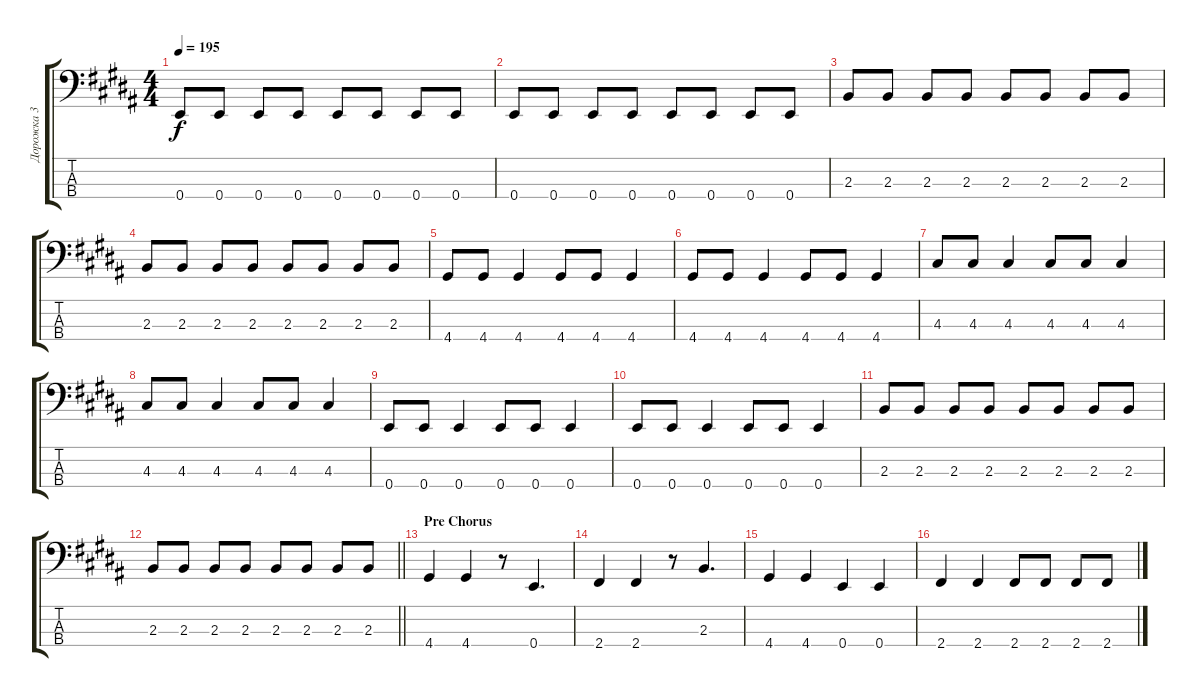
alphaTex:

\track ("Дорожка 3" "Дорожка 3") {instrument electricbassfinger}
\staff {score tabs}
\tuning (G2 D2 A1 E1) {hide}
\ts (4 4)
\tempo 195
\clef f4
\ks b
0.4.8{dy f} 0.4.8 0.4.8 0.4.8 0.4.8 0.4.8 0.4.8 0.4.8 |
0.4.8 0.4.8 0.4.8 0.4.8 0.4.8 0.4.8 0.4.8 0.4.8 |
2.3.8 2.3.8 2.3.8 2.3.8 2.3.8 2.3.8 2.3.8 2.3.8 |
2.3.8 2.3.8 2.3.8 2.3.8 2.3.8 2.3.8 2.3.8 2.3.8 |
4.4.8 4.4.8 4.4.4 4.4.8 4.4.8 4.4.4 |
4.4.8 4.4.8 4.4.4 4.4.8 4.4.8 4.4.4 |
4.3.8 4.3.8 4.3.4 4.3.8 4.3.8 4.3.4 |
4.3.8 4.3.8 4.3.4 4.3.8 4.3.8 4.3.4 |
0.4.8 0.4.8 0.4.4 0.4.8 0.4.8 0.4.4 |
0.4.8 0.4.8 0.4.4 0.4.8 0.4.8 0.4.4 |
2.3.8 2.3.8 2.3.8 2.3.8 2.3.8 2.3.8 2.3.8 2.3.8 |
\barLineRight lightlight
2.3.8 2.3.8 2.3.8 2.3.8 2.3.8 2.3.8 2.3.8 2.3.8 |
\section ("" "Pre Chorus")
4.4.4 4.4.4 r.8 0.4.4{d} |
2.4.4 2.4.4 r.8 2.3.4{d} |
4.4.4 4.4.4 0.4.4 0.4.4 |
2.4.4 2.4.4 2.4.8 2.4.8 2.4.8 2.4.8
